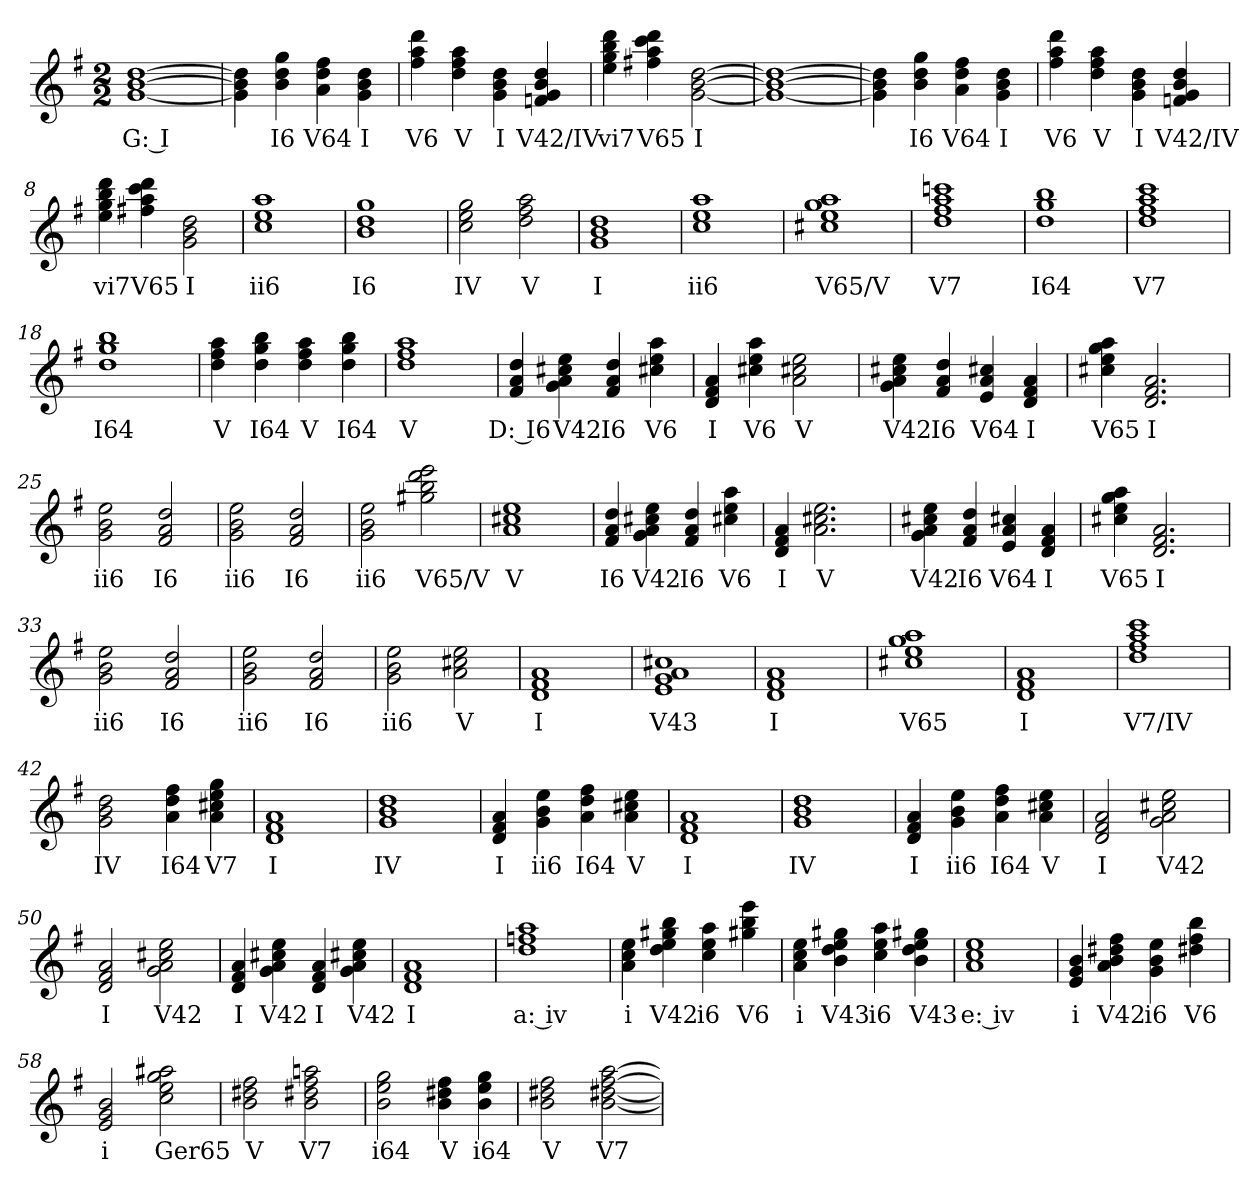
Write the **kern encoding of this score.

**kern	**text
*part1	*part1
*staff1	*staff1
*k[f#]	*
*G:	*
*M2/2	*
=1	=1
[1g [1b [1dd	G: I
=2	=2
4g] 4b] 4dd]	.
4b 4dd 4gg	I6
4a 4dd 4ff#	V64
4g 4b 4dd	I
=3	=3
4ff# 4aa 4ddd	V6
4dd 4ff# 4aa	V
4g 4b 4dd	I
4fn 4g 4b 4dd	V42/IV
=4	=4
4ee 4gg 4bb 4ddd	vi7
4ff#X 4aa 4ccc 4ddd	V65
[2g [2b [2dd	I
=5	=5
1g_ 1b_ 1dd_	.
=6	=6
4g] 4b] 4dd]	.
4b 4dd 4gg	I6
4a 4dd 4ff#	V64
4g 4b 4dd	I
=7	=7
4ff# 4aa 4ddd	V6
4dd 4ff# 4aa	V
4g 4b 4dd	I
4fn 4g 4b 4dd	V42/IV
=8	=8
4ee 4gg 4bb 4ddd	vi7
4ff#X 4aa 4ccc 4ddd	V65
2g 2b 2dd	I
=9	=9
1cc 1ee 1aa	ii6
=10	=10
1b 1dd 1gg	I6
=11	=11
2cc 2ee 2gg	IV
2dd 2ff# 2aa	V
=12	=12
1g 1b 1dd	I
=13	=13
1cc 1ee 1aa	ii6
=14	=14
1cc#X 1ee 1gg 1aa	V65/V
=15	=15
1dd 1ff# 1aa 1cccn	V7
=16	=16
1dd 1gg 1bb	I64
=17	=17
1dd 1ff# 1aa 1ccc	V7
=18	=18
1dd 1gg 1bb	I64
=19	=19
4dd 4ff# 4aa	V
4dd 4gg 4bb	I64
4dd 4ff# 4aa	V
4dd 4gg 4bb	I64
=20	=20
1dd 1ff# 1aa	V
=21	=21
4f# 4a 4dd	D: I6
4g 4a 4cc#X 4ee	V42
4f# 4a 4dd	I6
4cc#X 4ee 4aa	V6
=22	=22
4d 4f# 4a	I
4cc#X 4ee 4aa	V6
2a 2cc#X 2ee	V
=23	=23
4g 4a 4cc#X 4ee	V42
4f# 4a 4dd	I6
4e 4a 4cc#X	V64
4d 4f# 4a	I
=24	=24
4cc#X 4ee 4gg 4aa	V65
2.d 2.f# 2.a	I
=25	=25
2g 2b 2ee	ii6
2f# 2a 2dd	I6
=26	=26
2g 2b 2ee	ii6
2f# 2a 2dd	I6
=27	=27
2g 2b 2ee	ii6
2gg#X 2bb 2ddd 2eee	V65/V
=28	=28
1a 1cc#X 1ee	V
=29	=29
4f# 4a 4dd	I6
4g 4a 4cc#X 4ee	V42
4f# 4a 4dd	I6
4cc#X 4ee 4aa	V6
=30	=30
4d 4f# 4a	I
2.a 2.cc#X 2.ee	V
=31	=31
4g 4a 4cc#X 4ee	V42
4f# 4a 4dd	I6
4e 4a 4cc#X	V64
4d 4f# 4a	I
=32	=32
4cc#X 4ee 4gg 4aa	V65
2.d 2.f# 2.a	I
=33	=33
2g 2b 2ee	ii6
2f# 2a 2dd	I6
=34	=34
2g 2b 2ee	ii6
2f# 2a 2dd	I6
=35	=35
2g 2b 2ee	ii6
2a 2cc#X 2ee	V
=36	=36
1d 1f# 1a	I
=37	=37
1e 1g 1a 1cc#X	V43
=38	=38
1d 1f# 1a	I
=39	=39
1cc#X 1ee 1gg 1aa	V65
=40	=40
1d 1f# 1a	I
=41	=41
1dd 1ff# 1aa 1ccc	V7/IV
=42	=42
2g 2b 2dd	IV
4a 4dd 4ff#	I64
4a 4cc#X 4ee 4gg	V7
=43	=43
1d 1f# 1a	I
=44	=44
1g 1b 1dd	IV
=45	=45
4d 4f# 4a	I
4g 4b 4ee	ii6
4a 4dd 4ff#	I64
4a 4cc#X 4ee	V
=46	=46
1d 1f# 1a	I
=47	=47
1g 1b 1dd	IV
=48	=48
4d 4f# 4a	I
4g 4b 4ee	ii6
4a 4dd 4ff#	I64
4a 4cc#X 4ee	V
=49	=49
2d 2f# 2a	I
2g 2a 2cc#X 2ee	V42
=50	=50
2d 2f# 2a	I
2g 2a 2cc#X 2ee	V42
=51	=51
4d 4f# 4a	I
4g 4a 4cc#X 4ee	V42
4d 4f# 4a	I
4g 4a 4cc#X 4ee	V42
=52	=52
1d 1f# 1a	I
=53	=53
1dd 1ffn 1aa	a: iv
=54	=54
4a 4cc 4ee	i
4dd 4ee 4gg#X 4bb	V42
4cc 4ee 4aa	i6
4gg#X 4bb 4eee	V6
=55	=55
4a 4cc 4ee	i
4b 4dd 4ee 4gg#X	V43
4cc 4ee 4aa	i6
4b 4dd 4ee 4gg#X	V43
=56	=56
1a 1cc 1ee	e: iv
=57	=57
4e 4g 4b	i
4a 4b 4dd#X 4ff#	V42
4g 4b 4ee	i6
4dd#X 4ff# 4bb	V6
=58	=58
2e 2g 2b	i
2cc 2ee 2gg 2aa#X	Ger65
=59	=59
2b 2dd#X 2ff#	V
2b 2dd#X 2ff# 2aan	V7
=60	=60
2b 2ee 2gg	i64
4b 4dd#X 4ff#	V
4b 4ee 4gg	i64
=61	=61
2b 2dd#X 2ff#	V
[2b [2dd#X [2ff# [2aa	V7
=	=
*-	*-
